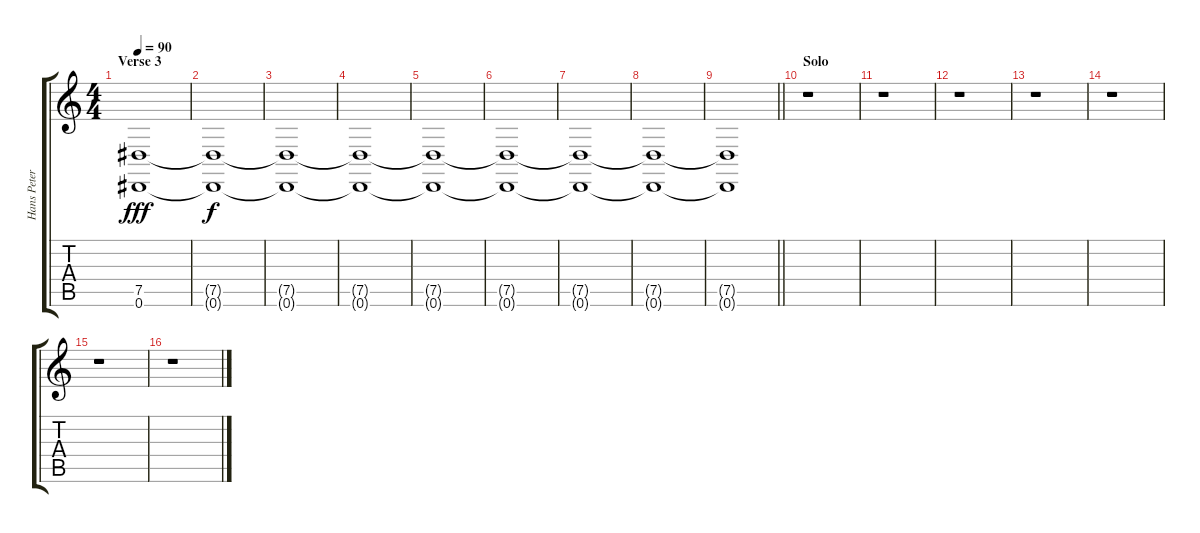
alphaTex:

\track ("Hans Peter Katzenburg" "Hans Peter") {instrument voiceoohs}
\staff {score tabs}
\tuning (Eb4 Bb3 Gb3 Db3 Ab2 Eb2) {hide}
\ts (4 4)
\section ("" "Verse 3")
\tempo 90
\clef g2
\ks c
(7.5 0.6).1{dy fff volume 16 instrument voiceoohs} |
(7.5{t} 0.6{t}).1{dy f} |
(7.5{t} 0.6{t}).1 |
(7.5{t} 0.6{t}).1 |
(7.5{t} 0.6{t}).1 |
(7.5{t} 0.6{t}).1 |
(7.5{t} 0.6{t}).1 |
(7.5{t} 0.6{t}).1 |
\barLineRight lightlight
(7.5{t} 0.6{t}).1 |
\section ("" "Solo")
r.1 |
r.1 |
r.1 |
r.1 |
r.1 |
r.1 |
r.1
